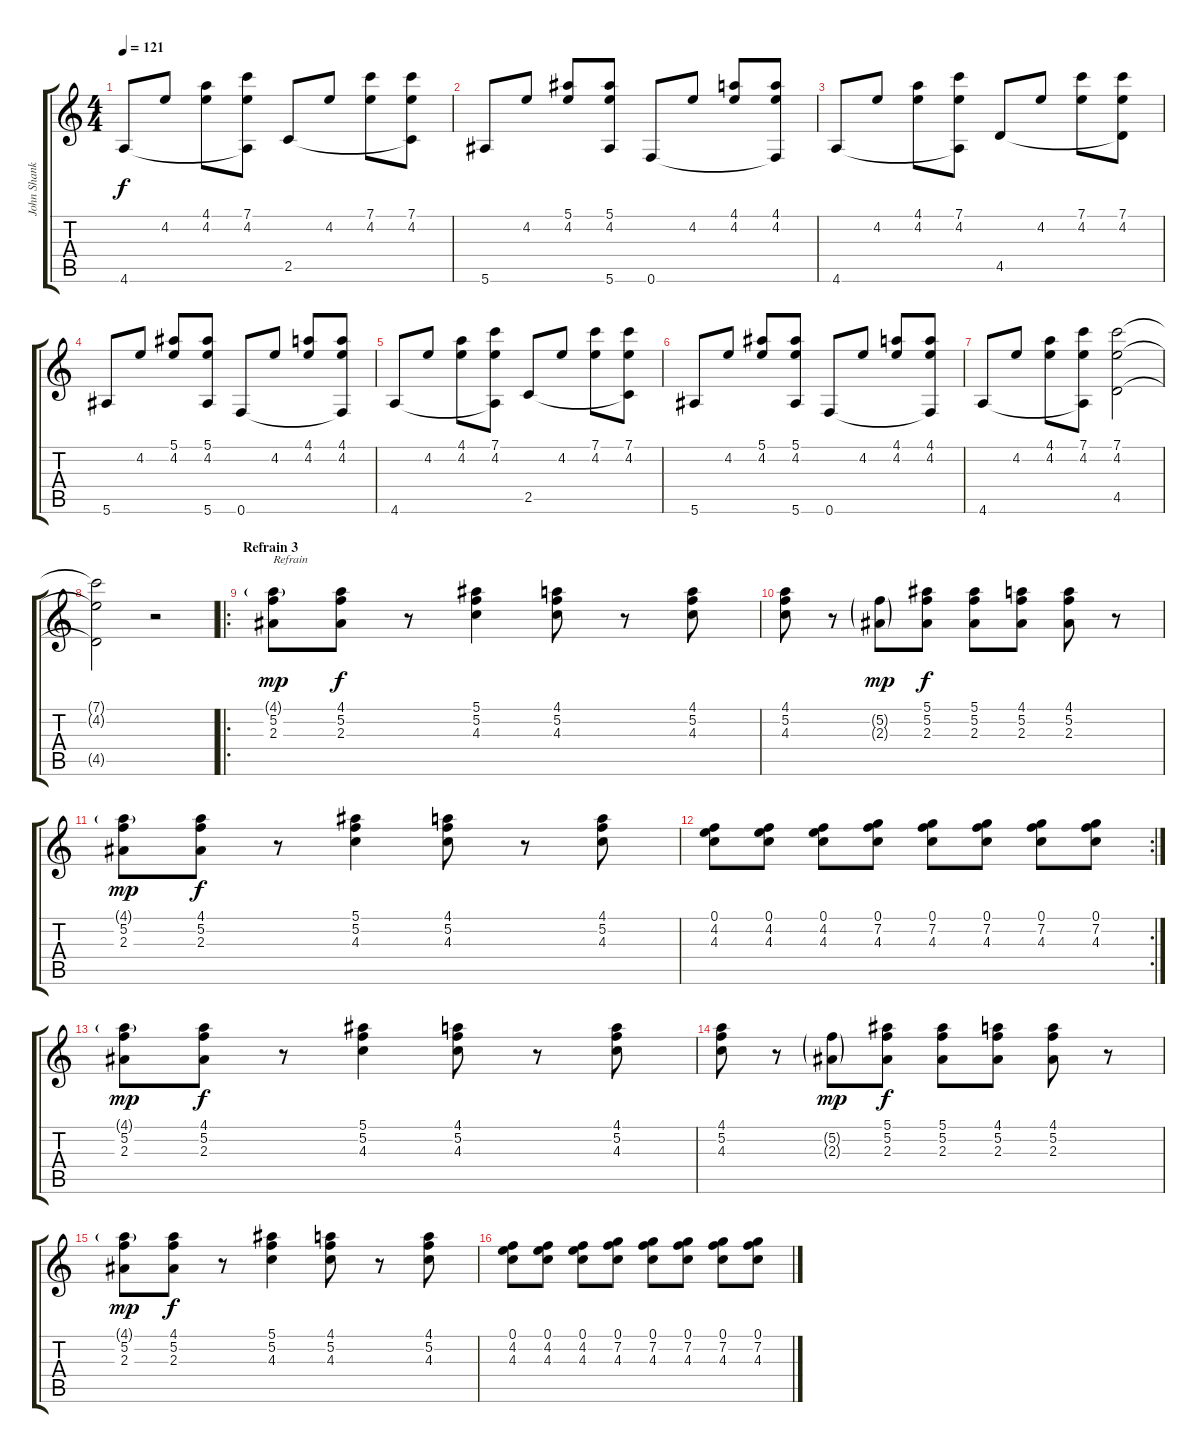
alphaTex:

\track ("John Shanks - guitare clean" "John Shank") {instrument electricguitarclean}
\staff {score tabs}
\tuning (F4 C4 Ab3 Eb3 Bb2 F2) {hide}
\ts (4 4)
\tempo 121
\clef g2
\ks c
4.6.8{dy f} 4.2.8 (4.1 4.2).8 (7.1 4.2 4.6{t}).8 2.5.8 4.2.8 (7.1 4.2).8 (7.1 4.2 2.5{t}).8 |
5.6.8 4.2.8 (5.1 4.2).8 (5.1 4.2 5.6).8 0.6.8 4.2.8 (4.1 4.2).8 (4.1 4.2 0.6{t}).8 |
4.6.8 4.2.8 (4.1 4.2).8 (7.1 4.2 4.6{t}).8 4.5.8 4.2.8 (7.1 4.2).8 (7.1 4.2 4.5{t}).8 |
5.6.8 4.2.8 (5.1 4.2).8 (5.1 4.2 5.6).8 0.6.8 4.2.8 (4.1 4.2).8 (4.1 4.2 0.6{t}).8 |
4.6.8 4.2.8 (4.1 4.2).8 (7.1 4.2 4.6{t}).8 2.5.8 4.2.8 (7.1 4.2).8 (7.1 4.2 2.5{t}).8 |
5.6.8 4.2.8 (5.1 4.2).8 (5.1 4.2 5.6).8 0.6.8 4.2.8 (4.1 4.2).8 (4.1 4.2 0.6{t}).8 |
4.6.8 4.2.8 (4.1 4.2).8 (7.1 4.2 4.6{t}).8 (7.1 4.2 4.5).2 |
(7.1{t} 4.2{t} 4.5{t}).2 r.2 |
\ro
\section ("" "Refrain 3")
(4.1{g} 5.2 2.3).8{txt "Refrain " dy mp} (4.1 5.2 2.3).8{dy f} r.8 (5.1 5.2 4.3).4 (4.1 5.2 4.3).8 r.8 (4.1 5.2 4.3).8 |
(4.1 5.2 4.3).8 r.8 (5.2{g} 2.3{g}).8{dy mp} (5.1 5.2 2.3).8{dy f} (5.1 5.2 2.3).8 (4.1 5.2 2.3).8 (4.1 5.2 2.3).8 r.8 |
(4.1{g} 5.2 2.3).8{dy mp} (4.1 5.2 2.3).8{dy f} r.8 (5.1 5.2 4.3).4 (4.1 5.2 4.3).8 r.8 (4.1 5.2 4.3).8 |
\rc 2
(0.1 4.2 4.3).8 (0.1 4.2 4.3).8 (0.1 4.2 4.3).8 (0.1 7.2 4.3).8 (0.1 7.2 4.3).8 (0.1 7.2 4.3).8 (0.1 7.2 4.3).8 (0.1 7.2 4.3).8 |
(4.1{g} 5.2 2.3).8{dy mp} (4.1 5.2 2.3).8{dy f} r.8 (5.1 5.2 4.3).4 (4.1 5.2 4.3).8 r.8 (4.1 5.2 4.3).8 |
(4.1 5.2 4.3).8 r.8 (5.2{g} 2.3{g}).8{dy mp} (5.1 5.2 2.3).8{dy f} (5.1 5.2 2.3).8 (4.1 5.2 2.3).8 (4.1 5.2 2.3).8 r.8 |
(4.1{g} 5.2 2.3).8{dy mp} (4.1 5.2 2.3).8{dy f} r.8 (5.1 5.2 4.3).4 (4.1 5.2 4.3).8 r.8 (4.1 5.2 4.3).8 |
(0.1 4.2 4.3).8 (0.1 4.2 4.3).8 (0.1 4.2 4.3).8 (0.1 7.2 4.3).8 (0.1 7.2 4.3).8 (0.1 7.2 4.3).8 (0.1 7.2 4.3).8 (0.1 7.2 4.3).8
